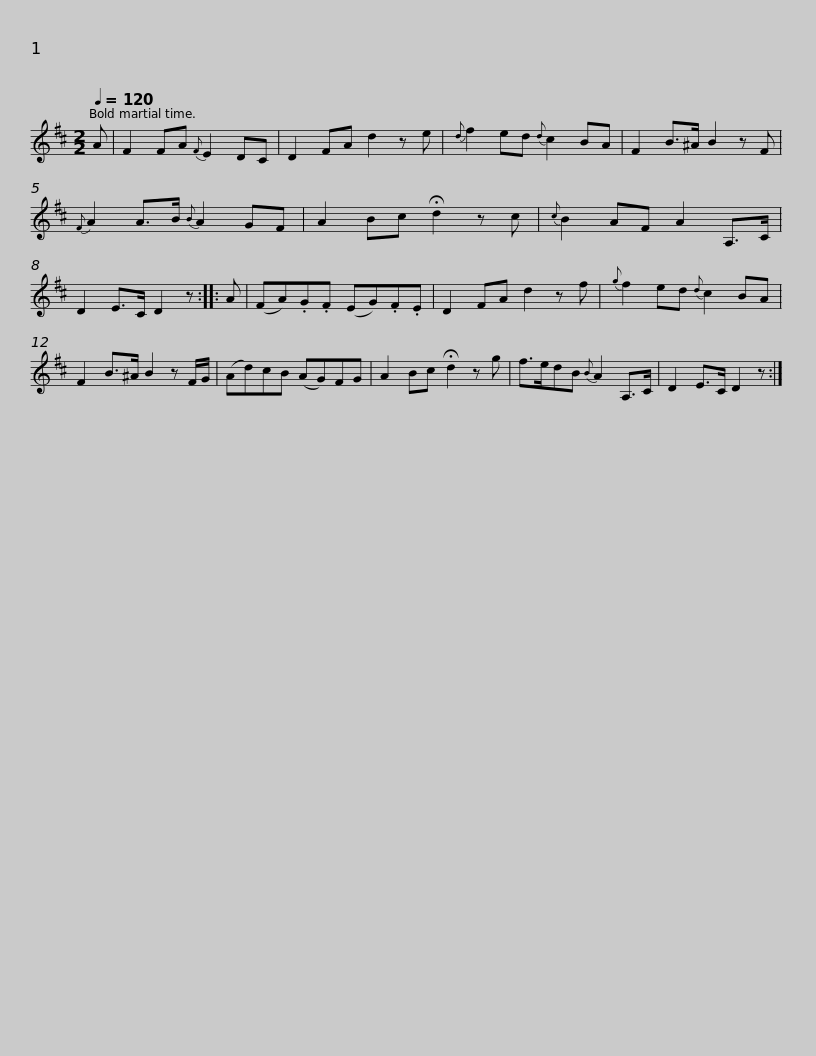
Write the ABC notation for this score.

X:1
L:1/8
Q:1/4=120
M:2/2
I:linebreak $
K:D
V:1 treble
V:1
 A | F2 FA{F} E2 DC | D2 FA d2 z e |{d} f2 ed{d} c2 BA | F2 B>^A B2 z F | %5
{F} A2 A>B{B} A2 GF |$ A2 Bc !fermata!d2 z c |{c} B2 AF A2 A,>C | D2 E>C D2 z :: A | %10
 (FA).G.F (EG).F.E | D2 FA d2 z f |{g} f2 ed{d} c2 BA |$ F2 B>^A B2 z F/G/ | (Ad)cB (AG)FG | %15
 A2 Bc !fermata!d2 z g | f>edB{B} A2 A,>C | D2 E>C D2 z :| %18
